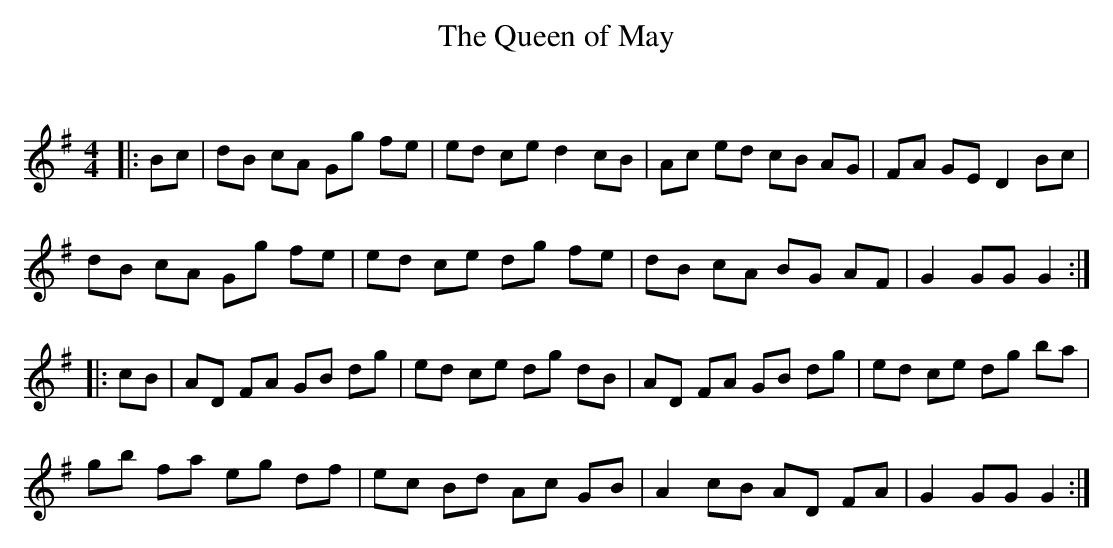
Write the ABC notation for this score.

X:1
T: The Queen of May
C:
Q: 232
K:G
M:4/4
L:1/8
|:Bc|dB cA Gg fe|ed ce d2 cB|Ac ed cB AG|FA GE D2 Bc|
dB cA Gg fe|ed ce dg fe|dB cA BG AF|G2 GG G2:|
|:cB|AD FA GB dg|ed ce dg dB|AD FA GB dg|ed ce dg ba|
gb fa eg df|ec Bd Ac GB|A2 cB AD FA|G2 GG G2:|
